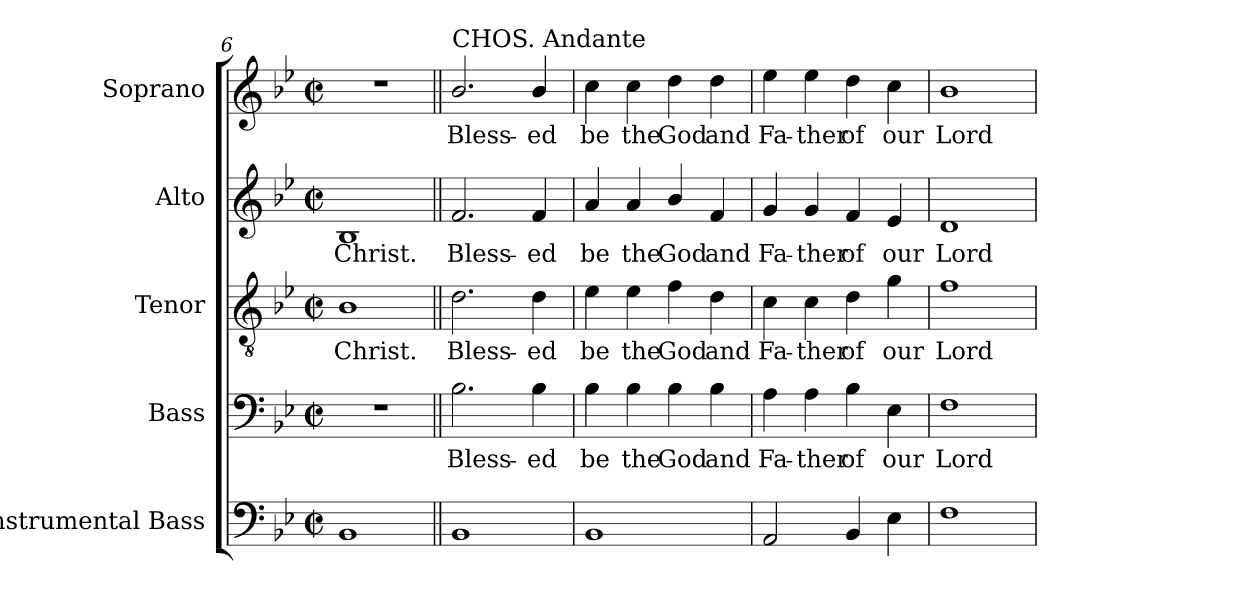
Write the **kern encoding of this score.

**kern	**kern	**text	**kern	**text	**kern	**text	**kern	**text
*part5	*part4	*part4	*part3	*part3	*part2	*part2	*part1	*part1
*staff5	*staff4	*staff4	*staff3	*staff3	*staff2	*staff2	*staff1	*staff1
*I"Instrumental Bass	*I"Bass	*	*I"Tenor	*	*I"Alto	*	*I"Soprano	*
*I'I. B.	*I'B.	*	*I'T.	*	*I'A.	*	*I'S.	*
*clefF4	*clefF4	*	*clefGv2	*	*clefG2	*	*clefG2	*
*	*	*	*ITrd7c12	*	*	*	*	*
*k[b-e-]	*k[b-e-]	*	*k[b-e-]	*	*k[b-e-]	*	*k[b-e-]	*
*B-:	*B-:	*	*B-:	*	*B-:	*	*B-:	*
*M2/2	*M2/2	*	*M2/2	*	*M2/2	*	*M2/2	*
*met(c|)	*met(c|)	*	*met(c|)	*	*met(c|)	*	*met(c|)	*
=6	=6	=6	=6	=6	=6	=6	=6	=6
!	!	!	!	!LO:LY:b:color=#000000	!	!	!	!
!	!	!	!	!	!	!LO:LY:b:color=#000000	!	!
1BB-i	1r	.	1BB-i	Christ.	1B-i	Christ.	1r	.
=7||	=7||	=7||	=7||	=7||	=7||	=7||	=7||	=7||
!	!	!LO:LY:b:color=#000000	!	!	!	!	!	!
!	!	!	!	!LO:LY:b:color=#000000	!	!	!	!
!	!	!	!	!	!	!LO:LY:b:color=#000000	!	!
!	!	!	!	!	!	!	!LO:TX:a:t=CHOS. Andante	!
!	!	!	!	!	!	!	!	!LO:LY:b:color=#000000
1BB-i	2.B-i\	Bless-	2.Di\	Bless-	2.fi/	Bless-	2.b-i/	Bless-
!	!	!LO:LY:b:color=#000000	!	!	!	!	!	!
!	!	!	!	!LO:LY:b:color=#000000	!	!	!	!
!	!	!	!	!	!	!LO:LY:b:color=#000000	!	!
!	!	!	!	!	!	!	!	!LO:LY:b:color=#000000
.	4B-i\	-ed	4Di\	-ed	4fi/	-ed	4b-i/	-ed
=8	=8	=8	=8	=8	=8	=8	=8	=8
!	!	!LO:LY:b:color=#000000	!	!	!	!	!	!
!	!	!	!	!LO:LY:b:color=#000000	!	!	!	!
!	!	!	!	!	!	!LO:LY:b:color=#000000	!	!
!	!	!	!	!	!	!	!	!LO:LY:b:color=#000000
1BB-i	4B-i\	be	4E-i\	be	4ai/	be	4cci\	be
!	!	!LO:LY:b:color=#000000	!	!	!	!	!	!
!	!	!	!	!LO:LY:b:color=#000000	!	!	!	!
!	!	!	!	!	!	!LO:LY:b:color=#000000	!	!
!	!	!	!	!	!	!	!	!LO:LY:b:color=#000000
.	4B-i\	the	4E-i\	the	4ai/	the	4cci\	the
!	!	!LO:LY:b:color=#000000	!	!	!	!	!	!
!	!	!	!	!LO:LY:b:color=#000000	!	!	!	!
!	!	!	!	!	!	!LO:LY:b:color=#000000	!	!
!	!	!	!	!	!	!	!	!LO:LY:b:color=#000000
.	4B-i\	God	4Fi\	God	4b-i/	God	4ddi\	God
!	!	!LO:LY:b:color=#000000	!	!	!	!	!	!
!	!	!	!	!LO:LY:b:color=#000000	!	!	!	!
!	!	!	!	!	!	!LO:LY:b:color=#000000	!	!
!	!	!	!	!	!	!	!	!LO:LY:b:color=#000000
.	4B-i\	and	4Di\	and	4fi/	and	4ddi\	and
!!LO:LB:g=z
=9	=9	=9	=9	=9	=9	=9	=9	=9
!	!	!LO:LY:b:color=#000000	!	!	!	!	!	!
!	!	!	!	!LO:LY:b:color=#000000	!	!	!	!
!	!	!	!	!	!	!LO:LY:b:color=#000000	!	!
!	!	!	!	!	!	!	!	!LO:LY:b:color=#000000
2AAi/	4Ai\	Fa-	4Ci\	Fa-	4gi/	Fa-	4ee-i\	Fa-
!	!	!LO:LY:b:color=#000000	!	!	!	!	!	!
!	!	!	!	!LO:LY:b:color=#000000	!	!	!	!
!	!	!	!	!	!	!LO:LY:b:color=#000000	!	!
!	!	!	!	!	!	!	!	!LO:LY:b:color=#000000
.	4Ai\	-ther	4Ci\	-ther	4gi/	-ther	4ee-i\	-ther
!	!	!LO:LY:b:color=#000000	!	!	!	!	!	!
!	!	!	!	!LO:LY:b:color=#000000	!	!	!	!
!	!	!	!	!	!	!LO:LY:b:color=#000000	!	!
!	!	!	!	!	!	!	!	!LO:LY:b:color=#000000
4BB-i/	4B-i\	of	4Di\	of	4fi/	of	4ddi\	of
!	!	!LO:LY:b:color=#000000	!	!	!	!	!	!
!	!	!	!	!LO:LY:b:color=#000000	!	!	!	!
!	!	!	!	!	!	!LO:LY:b:color=#000000	!	!
!	!	!	!	!	!	!	!	!LO:LY:b:color=#000000
4E-i\	4E-i\	our	4Gi\	our	4e-i/	our	4cci\	our
=10	=10	=10	=10	=10	=10	=10	=10	=10
!	!	!LO:LY:b:color=#000000	!	!	!	!	!	!
!	!	!	!	!LO:LY:b:color=#000000	!	!	!	!
!	!	!	!	!	!	!LO:LY:b:color=#000000	!	!
!	!	!	!	!	!	!	!	!LO:LY:b:color=#000000
1Fi	1Fi	Lord	1Fi	Lord	1di	Lord	1b-i	Lord
=	=	=	=	=	=	=	=	=
*-	*-	*-	*-	*-	*-	*-	*-	*-
